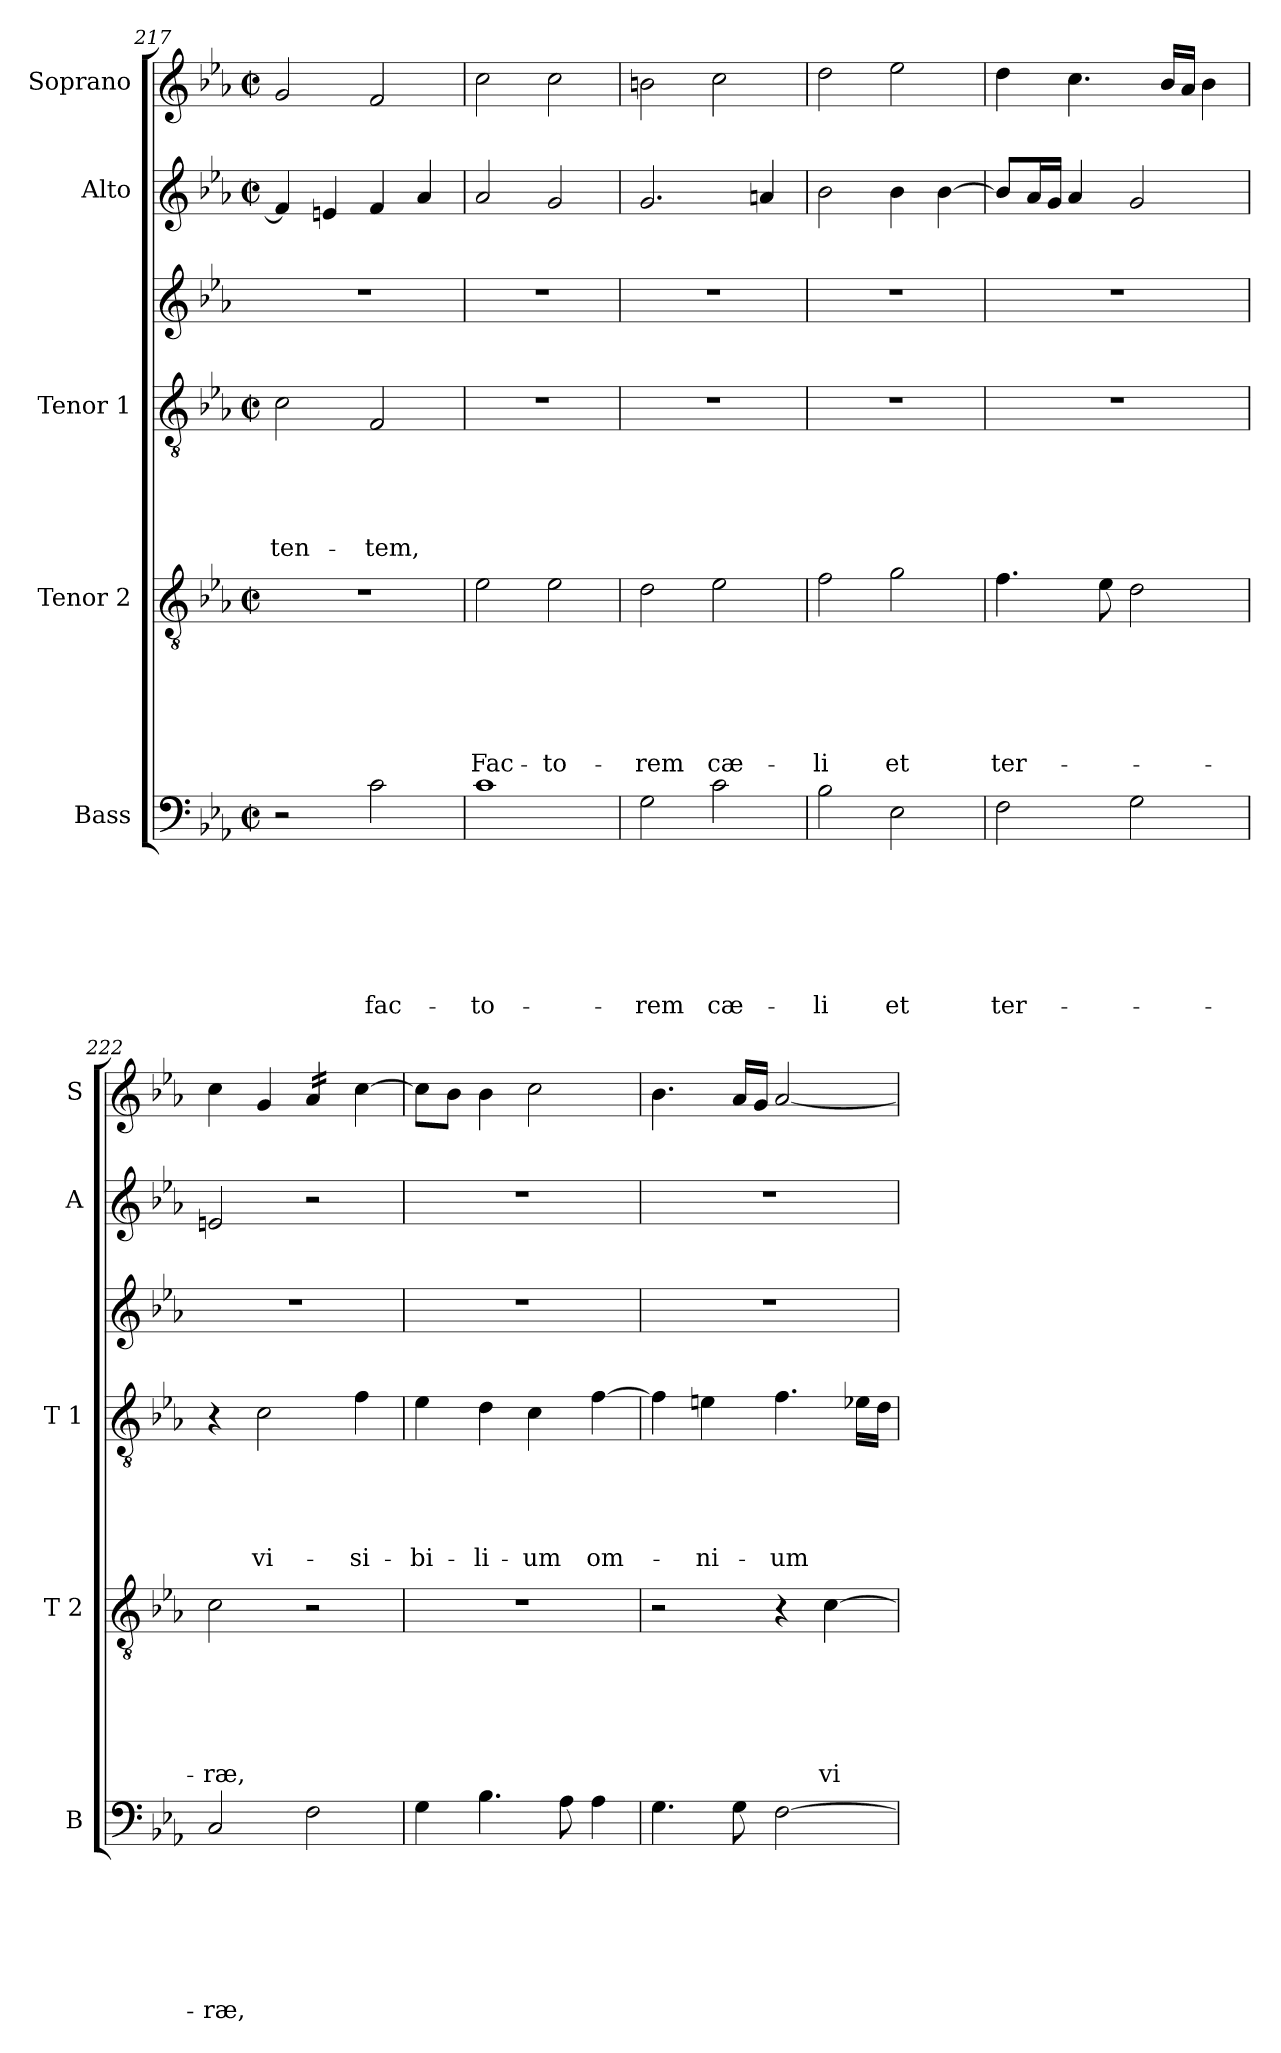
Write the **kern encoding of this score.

**kern	**text	**text	**text	**text	**text	**text	**text	**kern	**text	**text	**text	**text	**text	**text	**kern	**text	**text	**text	**text	**text	**kern	**kern	**kern
*part6	*part6	*part6	*part6	*part6	*part6	*part6	*part6	*part5	*part5	*part5	*part5	*part5	*part5	*part5	*part4	*part4	*part4	*part4	*part4	*part4	*part3	*part2	*part1
*staff6	*staff6	*staff6	*staff6	*staff6	*staff6	*staff6	*staff6	*staff5	*staff5	*staff5	*staff5	*staff5	*staff5	*staff5	*staff4	*staff4	*staff4	*staff4	*staff4	*staff4	*staff3	*staff2	*staff1
*I"Bass	*	*	*	*	*	*	*	*I"Tenor 2	*	*	*	*	*	*	*I"Tenor 1	*	*	*	*	*	*	*I"Alto	*I"Soprano
*I'B	*	*	*	*	*	*	*	*I'T 2	*	*	*	*	*	*	*I'T 1	*	*	*	*	*	*	*I'A	*I'S
!!LO:LB:g=z
*clefF4	*	*	*	*	*	*	*	*clefGv2	*	*	*	*	*	*	*clefGv2	*	*	*	*	*	*clefG2	*clefG2	*clefG2
*k[b-e-a-]	*	*	*	*	*	*	*	*k[b-e-a-]	*	*	*	*	*	*	*k[b-e-a-]	*	*	*	*	*	*k[b-e-a-]	*k[b-e-a-]	*k[b-e-a-]
*E-:	*	*	*	*	*	*	*	*E-:	*	*	*	*	*	*	*E-:	*	*	*	*	*	*E-:	*E-:	*E-:
*M2/2	*	*	*	*	*	*	*	*M2/2	*	*	*	*	*	*	*M2/2	*	*	*	*	*	*	*M2/2	*M2/2
*met(c|)	*	*	*	*	*	*	*	*met(c|)	*	*	*	*	*	*	*met(c|)	*	*	*	*	*	*	*met(c|)	*met(c|)
=217	=217	=217	=217	=217	=217	=217	=217	=217	=217	=217	=217	=217	=217	=217	=217	=217	=217	=217	=217	=217	=217	=217	=217
!	!	!	!	!	!	!	!	!	!	!	!	!	!	!	!	!	!	!	!	!LO:LY:b	!	!	!
2r	.	.	.	.	.	.	.	1r	.	.	.	.	.	.	2c\	.	.	.	.	-ten-	1r	4f/]	2g/
.	.	.	.	.	.	.	.	.	.	.	.	.	.	.	.	.	.	.	.	.	.	4en/	.
!	!	!	!	!	!	!	!LO:LY:b	!	!	!	!	!	!	!	!	!	!	!	!	!LO:LY:b	!	!	!
2c\	.	.	.	.	.	.	fac-	.	.	.	.	.	.	.	2F/	.	.	.	.	-tem,	.	4f/	2f/
.	.	.	.	.	.	.	.	.	.	.	.	.	.	.	.	.	.	.	.	.	.	4a-/	.
=218	=218	=218	=218	=218	=218	=218	=218	=218	=218	=218	=218	=218	=218	=218	=218	=218	=218	=218	=218	=218	=218	=218	=218
!	!	!	!	!	!	!	!LO:LY:b	!	!	!	!	!	!	!LO:LY:b	!	!	!	!	!	!	!	!	!
1c	.	.	.	.	.	.	-to-	2e-\	.	.	.	.	.	Fac-	1r	.	.	.	.	.	1r	2a-/	2cc\
!	!	!	!	!	!	!	!	!	!	!	!	!	!	!LO:LY:b	!	!	!	!	!	!	!	!	!
.	.	.	.	.	.	.	.	2e-\	.	.	.	.	.	-to-	.	.	.	.	.	.	.	2g/	2cc\
=219	=219	=219	=219	=219	=219	=219	=219	=219	=219	=219	=219	=219	=219	=219	=219	=219	=219	=219	=219	=219	=219	=219	=219
!	!	!	!	!	!	!	!LO:LY:b	!	!	!	!	!	!	!LO:LY:b	!	!	!	!	!	!	!	!	!
2G\	.	.	.	.	.	.	-rem	2d\	.	.	.	.	.	-rem	1r	.	.	.	.	.	1r	2.g/	2bn\
!	!	!	!	!	!	!	!LO:LY:b	!	!	!	!	!	!	!LO:LY:b	!	!	!	!	!	!	!	!	!
2c\	.	.	.	.	.	.	cæ-	2e-\	.	.	.	.	.	cæ-	.	.	.	.	.	.	.	.	2cc\
.	.	.	.	.	.	.	.	.	.	.	.	.	.	.	.	.	.	.	.	.	.	4an/	.
=220	=220	=220	=220	=220	=220	=220	=220	=220	=220	=220	=220	=220	=220	=220	=220	=220	=220	=220	=220	=220	=220	=220	=220
!	!	!	!	!	!	!	!LO:LY:b	!	!	!	!	!	!	!LO:LY:b	!	!	!	!	!	!	!	!	!
2B-\	.	.	.	.	.	.	-li	2f\	.	.	.	.	.	-li	1r	.	.	.	.	.	1r	2b-\	2dd\
!	!	!	!	!	!	!	!LO:LY:b	!	!	!	!	!	!	!LO:LY:b	!	!	!	!	!	!	!	!	!
2E-\	.	.	.	.	.	.	et	2g\	.	.	.	.	.	et	.	.	.	.	.	.	.	4b-\	2ee-\
.	.	.	.	.	.	.	.	.	.	.	.	.	.	.	.	.	.	.	.	.	.	[>4b-\	.
=221	=221	=221	=221	=221	=221	=221	=221	=221	=221	=221	=221	=221	=221	=221	=221	=221	=221	=221	=221	=221	=221	=221	=221
!	!	!	!	!	!	!	!LO:LY:b	!	!	!	!	!	!	!LO:LY:b	!	!	!	!	!	!	!	!	!
2F\	.	.	.	.	.	.	ter-	4.f\	.	.	.	.	.	ter-	1r	.	.	.	.	.	1r	8b-/L]	4dd\
.	.	.	.	.	.	.	.	.	.	.	.	.	.	.	.	.	.	.	.	.	.	16a-/L	.
.	.	.	.	.	.	.	.	.	.	.	.	.	.	.	.	.	.	.	.	.	.	16g/JJ	.
.	.	.	.	.	.	.	.	.	.	.	.	.	.	.	.	.	.	.	.	.	.	4a-/	4.cc\
.	.	.	.	.	.	.	.	8e-\	.	.	.	.	.	.	.	.	.	.	.	.	.	.	.
2G\	.	.	.	.	.	.	.	2d\	.	.	.	.	.	.	.	.	.	.	.	.	.	2g/	.
.	.	.	.	.	.	.	.	.	.	.	.	.	.	.	.	.	.	.	.	.	.	.	16b-/LL
.	.	.	.	.	.	.	.	.	.	.	.	.	.	.	.	.	.	.	.	.	.	.	16a-/JJ
.	.	.	.	.	.	.	.	.	.	.	.	.	.	.	.	.	.	.	.	.	.	.	4b-\
=222	=222	=222	=222	=222	=222	=222	=222	=222	=222	=222	=222	=222	=222	=222	=222	=222	=222	=222	=222	=222	=222	=222	=222
!	!	!	!	!	!	!	!LO:LY:b	!	!	!	!	!	!	!LO:LY:b	!	!	!	!	!	!	!	!	!
2C/	.	.	.	.	.	.	-ræ,	2c\	.	.	.	.	.	-ræ,	4r	.	.	.	.	.	1r	2en/	4cc\
!	!	!	!	!	!	!	!	!	!	!	!	!	!	!	!	!	!	!	!	!LO:LY:b	!	!	!
.	.	.	.	.	.	.	.	.	.	.	.	.	.	.	2c\	.	.	.	.	vi-	.	.	4g/
*	*	*	*	*	*	*	*	*	*	*	*	*	*	*	*	*	*	*	*	*	*	*	*tremolo
2F\	.	.	.	.	.	.	.	2r	.	.	.	.	.	.	.	.	.	.	.	.	.	2r	16a-/LL
.	.	.	.	.	.	.	.	.	.	.	.	.	.	.	.	.	.	.	.	.	.	.	16a-/
.	.	.	.	.	.	.	.	.	.	.	.	.	.	.	.	.	.	.	.	.	.	.	16a-/
.	.	.	.	.	.	.	.	.	.	.	.	.	.	.	.	.	.	.	.	.	.	.	16a-/JJ
*	*	*	*	*	*	*	*	*	*	*	*	*	*	*	*	*	*	*	*	*	*	*	*Xtremolo
!	!	!	!	!	!	!	!	!	!	!	!	!	!	!	!	!	!	!	!	!LO:LY:b	!	!	!
.	.	.	.	.	.	.	.	.	.	.	.	.	.	.	4f\	.	.	.	.	-si-	.	.	[<4cc\
!!LO:LB:g=z
=223	=223	=223	=223	=223	=223	=223	=223	=223	=223	=223	=223	=223	=223	=223	=223	=223	=223	=223	=223	=223	=223	=223	=223
!	!	!	!	!	!	!	!	!	!	!	!	!	!	!	!	!	!	!	!	!LO:LY:b	!	!	!
4G\	.	.	.	.	.	.	.	1r	.	.	.	.	.	.	4e-\	.	.	.	.	-bi-	1r	1r	8cc\L]
.	.	.	.	.	.	.	.	.	.	.	.	.	.	.	.	.	.	.	.	.	.	.	8b-\J
!	!	!	!	!	!	!	!	!	!	!	!	!	!	!	!	!	!	!	!	!LO:LY:b	!	!	!
4.B-\	.	.	.	.	.	.	.	.	.	.	.	.	.	.	4d\	.	.	.	.	-li-	.	.	4b-\
!	!	!	!	!	!	!	!	!	!	!	!	!	!	!	!	!	!	!	!	!LO:LY:b	!	!	!
.	.	.	.	.	.	.	.	.	.	.	.	.	.	.	4c\	.	.	.	.	-um	.	.	2cc\
8A-\	.	.	.	.	.	.	.	.	.	.	.	.	.	.	.	.	.	.	.	.	.	.	.
!	!	!	!	!	!	!	!	!	!	!	!	!	!	!	!	!	!	!	!	!LO:LY:b	!	!	!
4A-\	.	.	.	.	.	.	.	.	.	.	.	.	.	.	[>4f\	.	.	.	.	om-	.	.	.
=224	=224	=224	=224	=224	=224	=224	=224	=224	=224	=224	=224	=224	=224	=224	=224	=224	=224	=224	=224	=224	=224	=224	=224
4.G\	.	.	.	.	.	.	.	2r	.	.	.	.	.	.	4f\]	.	.	.	.	.	1r	1r	4.b-\
!	!	!	!	!	!	!	!	!	!	!	!	!	!	!	!	!	!	!	!	!LO:LY:b	!	!	!
.	.	.	.	.	.	.	.	.	.	.	.	.	.	.	4en\	.	.	.	.	-ni-	.	.	.
8G\	.	.	.	.	.	.	.	.	.	.	.	.	.	.	.	.	.	.	.	.	.	.	16a-/LL
.	.	.	.	.	.	.	.	.	.	.	.	.	.	.	.	.	.	.	.	.	.	.	16g/JJ
!	!	!	!	!	!	!	!	!	!	!	!	!	!	!	!	!	!	!	!	!LO:LY:b	!	!	!
[>2F\	.	.	.	.	.	.	.	4r	.	.	.	.	.	.	4.f\	.	.	.	.	-um	.	.	[<2a-/
!	!	!	!	!	!	!	!	!	!	!	!	!	!	!LO:LY:b	!	!	!	!	!	!	!	!	!
.	.	.	.	.	.	.	.	[>4c\	.	.	.	.	.	vi-	.	.	.	.	.	.	.	.	.
.	.	.	.	.	.	.	.	.	.	.	.	.	.	.	16e-X\LL	.	.	.	.	.	.	.	.
.	.	.	.	.	.	.	.	.	.	.	.	.	.	.	16d\JJ	.	.	.	.	.	.	.	.
=	=	=	=	=	=	=	=	=	=	=	=	=	=	=	=	=	=	=	=	=	=	=	=
*-	*-	*-	*-	*-	*-	*-	*-	*-	*-	*-	*-	*-	*-	*-	*-	*-	*-	*-	*-	*-	*-	*-	*-
